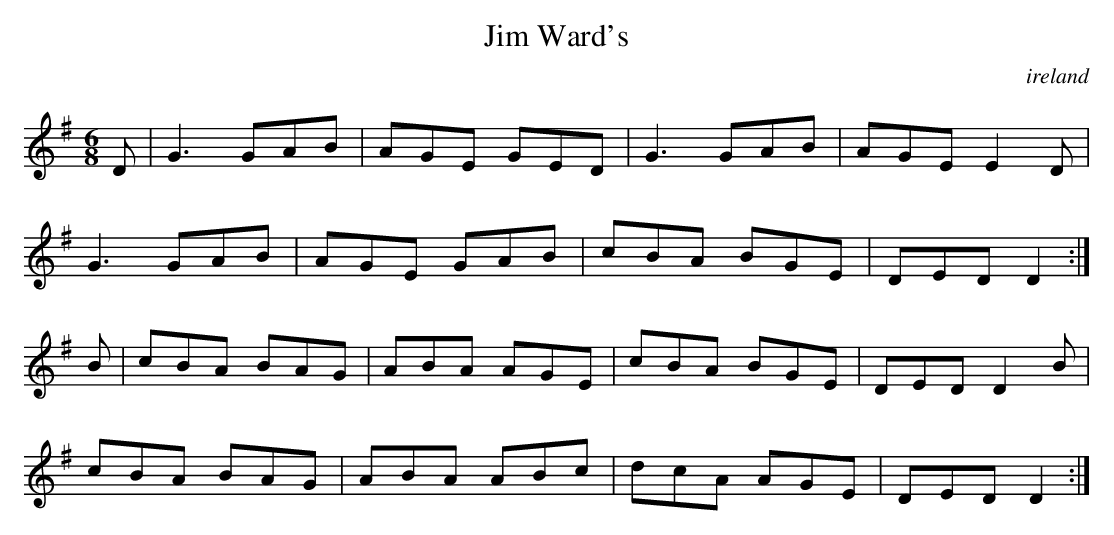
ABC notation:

X:1
T:Jim Ward's
O:ireland
M:6/8
L:1/8
K:G Major
D|G3 GAB|AGE GED|G3 GAB|AGE E2D|!
G3 GAB|AGE GAB|cBA BGE|DED D2:|!
B|cBA BAG|ABA AGE|cBA BGE|DED D2B|!
cBA BAG|ABA ABc|dcA AGE|DED D2:|!
